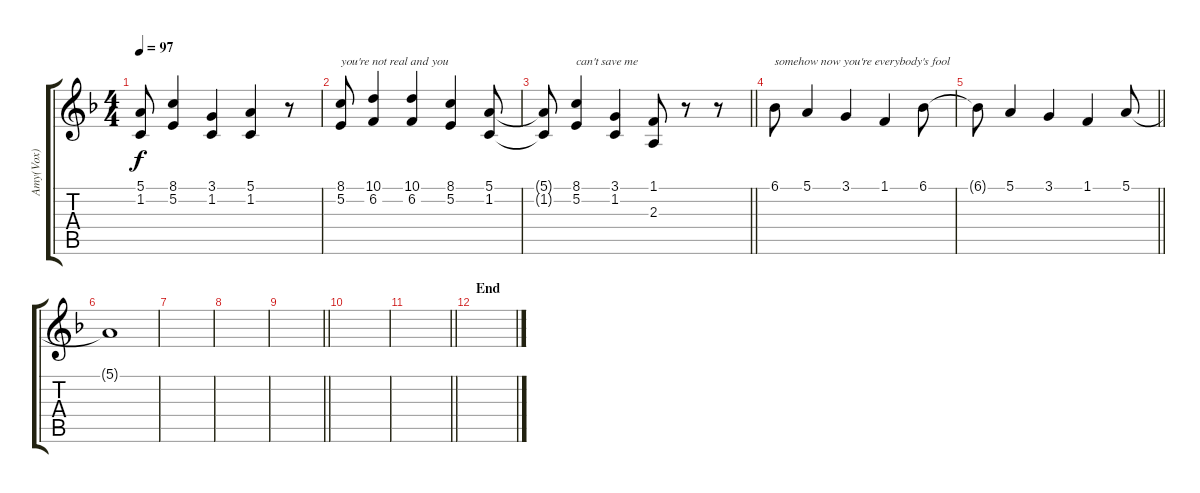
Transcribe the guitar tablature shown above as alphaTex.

\track ("Amy(Vox)" "Amy(Vox)") {instrument oboe}
\staff {score tabs}
\tuning (E4 B3 G3 D3 A2 E2) {hide}
\ts (4 4)
\tempo 97
\clef g2
\ks f
(5.1{t} 1.2{t}).8{dy f} (8.1 5.2).4 (3.1 1.2).4 (5.1 1.2).4 r.8 |
(8.1 5.2).8{txt "you're not real and you"} (10.1 6.2).4 (10.1 6.2).4 (8.1 5.2).4 (5.1 1.2).8 |
\barLineRight lightlight
(5.1{t} 1.2{t}).8 (8.1 5.2).4{txt "can't save me"} (3.1 1.2).4 (1.1 2.3).8 r.8 r.8 |
6.1.8{txt "somehow now you're everybody's fool"} 5.1.4 3.1.4 1.1.4 6.1.8 |
\barLineRight lightlight
6.1{t}.8 5.1.4 3.1.4 1.1.4 5.1.8 |
5.1{t}.1 |
|
|
\barLineRight lightlight
|
|
\barLineRight lightlight
|
\section ("" "End")
